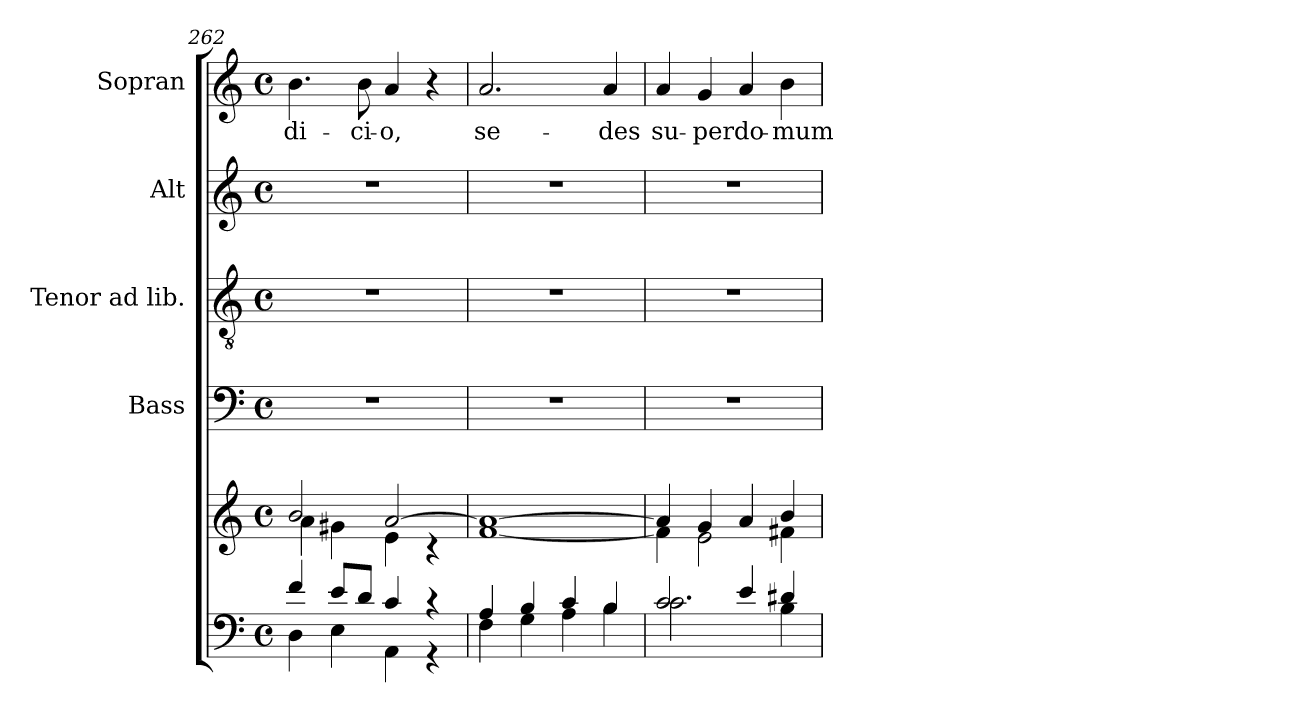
**kern	**kern	**kern	**kern	**kern	**kern	**text
*part5	*part5	*part4	*part3	*part2	*part1	*part1
*staff6	*staff5	*staff4	*staff3	*staff2	*staff1	*staff1
*	*	*I"Bass	*I"Tenor ad lib.	*I"Alt	*I"Sopran	*
*	*	*I'B.	*I'T.	*I'A.	*I'S.	*
*clefF4	*clefG2	*clefF4	*clefGv2	*clefG2	*clefG2	*
*k[]	*k[]	*k[]	*k[]	*k[]	*k[]	*
*C:	*C:	*C:	*C:	*C:	*C:	*
*M4/4	*M4/4	*M4/4	*M4/4	*M4/4	*M4/4	*
*met(c)	*met(c)	*met(c)	*met(c)	*met(c)	*met(c)	*
=262	=262	=262	=262	=262	=262	=262
*^	*^	*	*	*	*	*
!	!	!	!	!	!	!	!	!LO:LY:b
4f/	4D\	2b/	4a\	1r	1r	1r	4.b\	-di-
8e/L	4E\	.	4g#X\	.	.	.	.	.
!	!	!	!	!	!	!	!	!LO:LY:b
8d/J	.	.	.	.	.	.	8b\	-ci-
!	!	!	!	!	!	!	!	!LO:LY:b
4c/	4AA\	[>2a/	4e\	.	.	.	4a/	-o,
4r	4r	.	4rc	.	.	.	4r	.
=263	=263	=263	=263	=263	=263	=263	=263	=263
!	!	!	!	!	!	!	!	!LO:LY:b
4A/	4F\	1a_	[<1f	1r	1r	1r	2.a/	se-
4B/	4G\	.	.	.	.	.	.	.
4c/	4A\	.	.	.	.	.	.	.
!	!	!	!	!	!	!	!	!LO:LY:b
4B/	4B\	.	.	.	.	.	4a/	-des
!!LO:PB:g=z
=264	=264	=264	=264	=264	=264	=264	=264	=264
!	!	!	!	!	!	!	!	!LO:LY:b
2c/	2.c\	4a/]	4f\]	1r	1r	1r	4a/	su-
!	!	!	!	!	!	!	!	!LO:LY:b
.	.	4g/	2e\	.	.	.	4g/	-per
!	!	!	!	!	!	!	!	!LO:LY:b
4e/	.	4a/	.	.	.	.	4a/	do-
!	!	!	!	!	!	!	!	!LO:LY:b
4d#X/	4B\	4b/	4f#X\	.	.	.	4b\	-mum
*v	*v	*	*	*	*	*	*	*
*	*v	*v	*	*	*	*	*
=	=	=	=	=	=	=
*-	*-	*-	*-	*-	*-	*-
